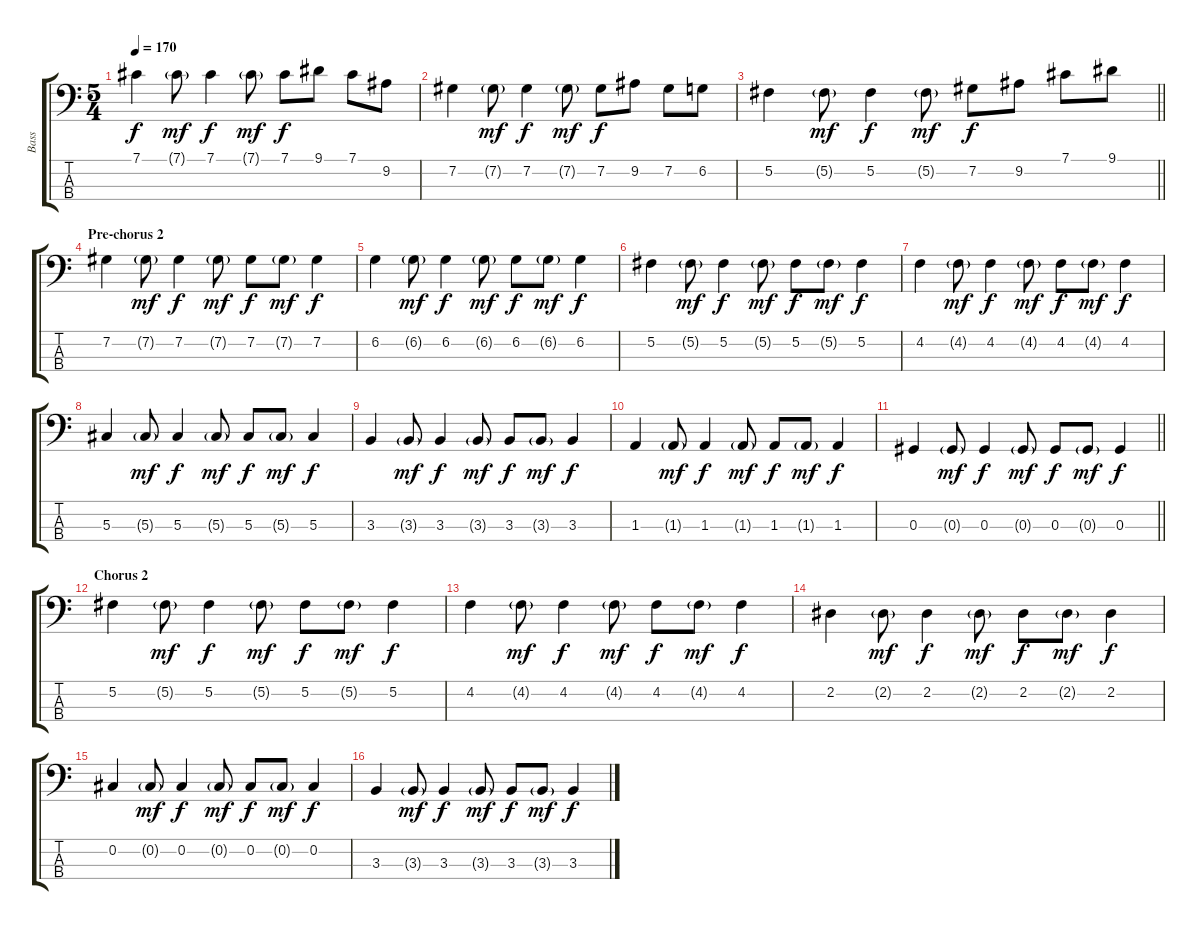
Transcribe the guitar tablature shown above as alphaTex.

\track ("Bass" "Bass") {instrument electricbassfinger}
\staff {score tabs}
\tuning (Gb2 Db2 Ab1 Eb1) {hide}
\ts (5 4)
\tempo 170
\clef f4
\ks c
7.1.4{dy f} 7.1{g}.8{dy mf} 7.1.4{dy f} 7.1{g}.8{dy mf} 7.1.8{dy f} 9.1.8 7.1.8 9.2.8 |
7.2.4 7.2{g}.8{dy mf} 7.2.4{dy f} 7.2{g}.8{dy mf} 7.2.8{dy f} 9.2.8 7.2.8 6.2.8 |
\barLineRight lightlight
5.2.4 5.2{g}.8{dy mf} 5.2.4{dy f} 5.2{g}.8{dy mf} 7.2.8{dy f} 9.2.8 7.1.8 9.1.8 |
\section ("" "Pre-chorus 2")
7.2.4 7.2{g}.8{dy mf} 7.2.4{dy f} 7.2{g}.8{dy mf} 7.2.8{dy f} 7.2{g}.8{dy mf} 7.2.4{dy f} |
6.2.4 6.2{g}.8{dy mf} 6.2.4{dy f} 6.2{g}.8{dy mf} 6.2.8{dy f} 6.2{g}.8{dy mf} 6.2.4{dy f} |
5.2.4 5.2{g}.8{dy mf} 5.2.4{dy f} 5.2{g}.8{dy mf} 5.2.8{dy f} 5.2{g}.8{dy mf} 5.2.4{dy f} |
4.2.4 4.2{g}.8{dy mf} 4.2.4{dy f} 4.2{g}.8{dy mf} 4.2.8{dy f} 4.2{g}.8{dy mf} 4.2.4{dy f} |
5.3.4 5.3{g}.8{dy mf} 5.3.4{dy f} 5.3{g}.8{dy mf} 5.3.8{dy f} 5.3{g}.8{dy mf} 5.3.4{dy f} |
3.3.4 3.3{g}.8{dy mf} 3.3.4{dy f} 3.3{g}.8{dy mf} 3.3.8{dy f} 3.3{g}.8{dy mf} 3.3.4{dy f} |
1.3.4 1.3{g}.8{dy mf} 1.3.4{dy f} 1.3{g}.8{dy mf} 1.3.8{dy f} 1.3{g}.8{dy mf} 1.3.4{dy f} |
\barLineRight lightlight
0.3.4 0.3{g}.8{dy mf} 0.3.4{dy f} 0.3{g}.8{dy mf} 0.3.8{dy f} 0.3{g}.8{dy mf} 0.3.4{dy f} |
\section ("" "Chorus 2")
5.2.4 5.2{g}.8{dy mf} 5.2.4{dy f} 5.2{g}.8{dy mf} 5.2.8{dy f} 5.2{g}.8{dy mf} 5.2.4{dy f} |
4.2.4 4.2{g}.8{dy mf} 4.2.4{dy f} 4.2{g}.8{dy mf} 4.2.8{dy f} 4.2{g}.8{dy mf} 4.2.4{dy f} |
2.2.4 2.2{g}.8{dy mf} 2.2.4{dy f} 2.2{g}.8{dy mf} 2.2.8{dy f} 2.2{g}.8{dy mf} 2.2.4{dy f} |
0.2.4 0.2{g}.8{dy mf} 0.2.4{dy f} 0.2{g}.8{dy mf} 0.2.8{dy f} 0.2{g}.8{dy mf} 0.2.4{dy f} |
3.3.4 3.3{g}.8{dy mf} 3.3.4{dy f} 3.3{g}.8{dy mf} 3.3.8{dy f} 3.3{g}.8{dy mf} 3.3.4{dy f}
